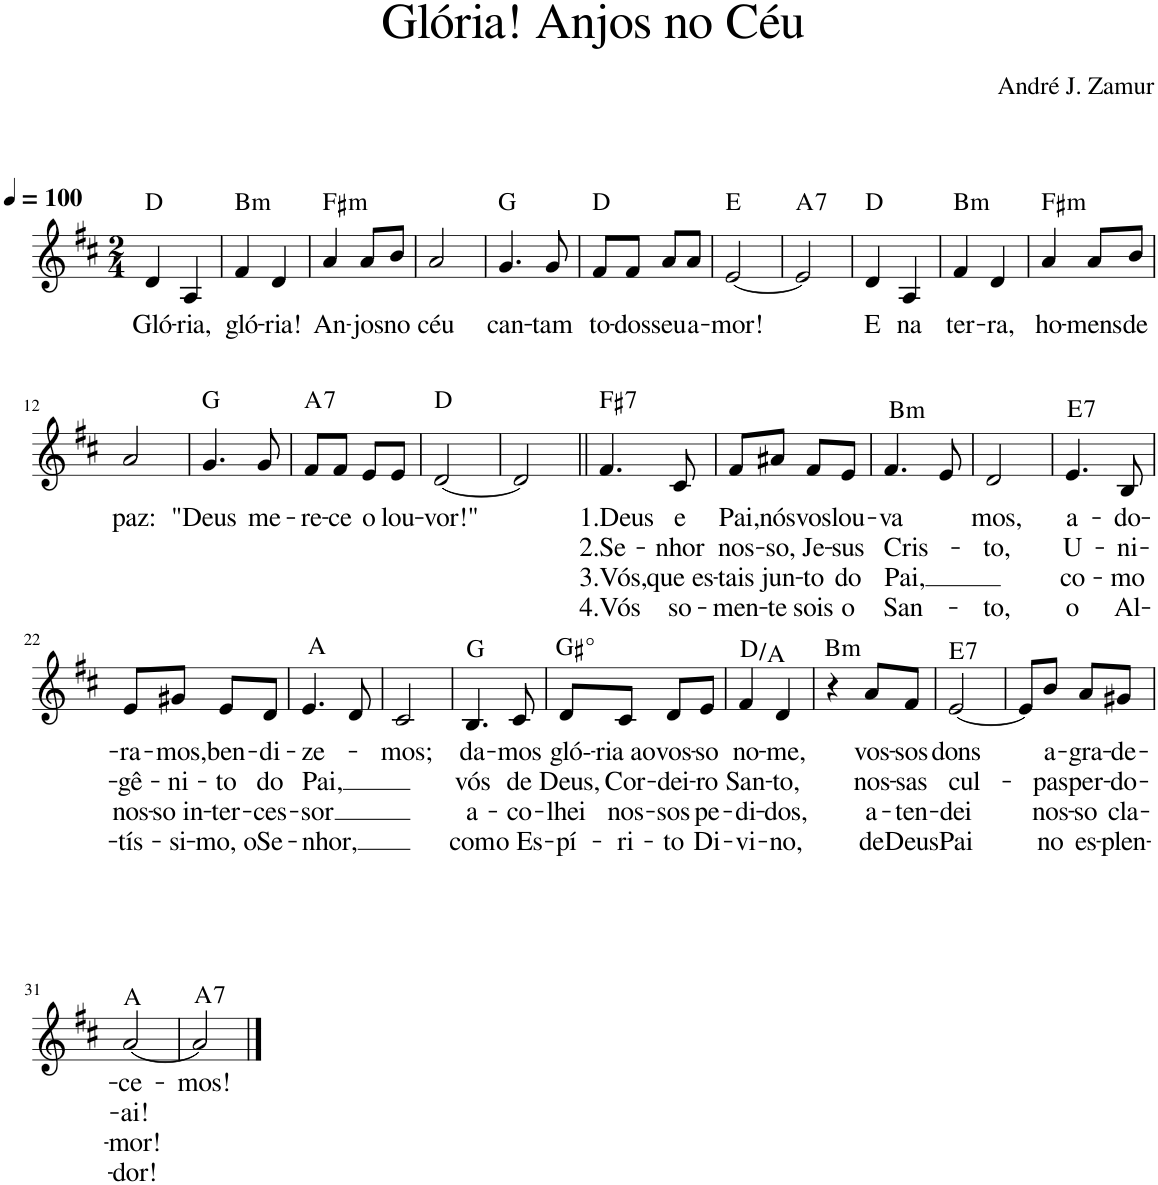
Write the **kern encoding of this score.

**kern	**text	**text	**text	**text	**harte
*part1	*part1	*part1	*part1	*part1	*part1
*staff1	*staff1	*staff1	*staff1	*staff1	*
*I"Voz	*	*	*	*	*
*I'Vo.	*	*	*	*	*
*clefG2	*	*	*	*	*
*k[f#c#]	*	*	*	*	*
*M2/4	*	*	*	*	*
*MM100	*	*	*	*	*
=1	=1	=1	=1	=1	=1
!	!LO:LY:b	!	!	!	!
4d/	Gló-	.	.	.	D:maj
!	!LO:LY:b	!	!	!	!
4A/	-ria,	.	.	.	.
=2	=2	=2	=2	=2	=2
!	!LO:LY:b	!	!	!	!LO:H:kt=m
4f#/	gló-	.	.	.	B:min
!	!LO:LY:b	!	!	!	!
4d/	-ria!	.	.	.	.
=3	=3	=3	=3	=3	=3
!	!LO:LY:b	!	!	!	!LO:H:kt=m
4a/	An-	.	.	.	F#:min
!	!LO:LY:b	!	!	!	!
8a/L	-jos	.	.	.	.
!	!LO:LY:b	!	!	!	!
8b/J	no	.	.	.	.
=4	=4	=4	=4	=4	=4
!	!LO:LY:b	!	!	!	!
2a/	céu	.	.	.	.
=5	=5	=5	=5	=5	=5
!	!LO:LY:b	!	!	!	!
4.g/	can-	.	.	.	G:maj
!	!LO:LY:b	!	!	!	!
8g/	-tam	.	.	.	.
=6	=6	=6	=6	=6	=6
!	!LO:LY:b	!	!	!	!
8f#/L	to-	.	.	.	D:maj
!	!LO:LY:b	!	!	!	!
8f#/J	-dos	.	.	.	.
!	!LO:LY:b	!	!	!	!
8a/L	seu	.	.	.	.
!	!LO:LY:b	!	!	!	!
8a/J	a-	.	.	.	.
=7	=7	=7	=7	=7	=7
!	!LO:LY:b	!	!	!	!
[2e/	-mor!	.	.	.	E:maj
=8	=8	=8	=8	=8	=8
!	!	!	!	!	!LO:H:kt=7
2e/]	.	.	.	.	A:7
=9	=9	=9	=9	=9	=9
!	!LO:LY:b	!	!	!	!
4d/	E	.	.	.	D:maj
!	!LO:LY:b	!	!	!	!
4A/	na	.	.	.	.
=10	=10	=10	=10	=10	=10
!	!LO:LY:b	!	!	!	!LO:H:kt=m
4f#/	ter-	.	.	.	B:min
!	!LO:LY:b	!	!	!	!
4d/	-ra,	.	.	.	.
=11	=11	=11	=11	=11	=11
!	!LO:LY:b	!	!	!	!LO:H:kt=m
4a/	ho-	.	.	.	F#:min
!	!LO:LY:b	!	!	!	!
8a/L	-mens	.	.	.	.
!	!LO:LY:b	!	!	!	!
8b/J	de	.	.	.	.
!!LO:LB:g=z
=12	=12	=12	=12	=12	=12
!	!LO:LY:b	!	!	!	!
2a/	paz:	.	.	.	.
=13	=13	=13	=13	=13	=13
!	!LO:LY:b	!	!	!	!
4.g/	"Deus	.	.	.	G:maj
!	!LO:LY:b	!	!	!	!
8g/	me-	.	.	.	.
=14	=14	=14	=14	=14	=14
!	!LO:LY:b	!	!	!	!LO:H:kt=7
8f#/L	-re-	.	.	.	A:7
!	!LO:LY:b	!	!	!	!
8f#/J	-ce	.	.	.	.
!	!LO:LY:b	!	!	!	!
8e/L	o	.	.	.	.
!	!LO:LY:b	!	!	!	!
8e/J	lou-	.	.	.	.
=15	=15	=15	=15	=15	=15
!	!LO:LY:b	!	!	!	!
[2d/	-vor!"	.	.	.	D:maj
=16	=16	=16	=16	=16	=16
2d/]	.	.	.	.	.
=17||	=17||	=17||	=17||	=17||	=17||
!	!LO:LY:b	!LO:LY:b	!LO:LY:b	!LO:LY:b	!LO:H:kt=7
4.f#/	1.Deus	2.Se-	3.Vós,	4.Vós	F#:7
!	!LO:LY:b	!LO:LY:b	!LO:LY:b	!LO:LY:b	!
8c#/	e	-nhor	que es-	so-	.
=18	=18	=18	=18	=18	=18
!	!LO:LY:b	!LO:LY:b	!LO:LY:b	!LO:LY:b	!
8f#/L	Pai,	nos-	-tais	-men-	.
!	!LO:LY:b	!LO:LY:b	!LO:LY:b	!LO:LY:b	!
8a#X/J	nós	-so,	jun-	-te	.
!	!LO:LY:b	!LO:LY:b	!LO:LY:b	!LO:LY:b	!
8f#/L	vos	Je-	-to	sois	.
!	!LO:LY:b	!LO:LY:b	!LO:LY:b	!LO:LY:b	!
8e/J	lou-	-sus	do	o	.
=19	=19	=19	=19	=19	=19
!	!LO:LY:b	!LO:LY:b	!LO:LY:b	!LO:LY:b	!LO:H:kt=m
4.f#/	-va	Cris-	Pai,	San-	B:min
8e/	.	.	.	.	.
=20	=20	=20	=20	=20	=20
!	!LO:LY:b	!LO:LY:b	!	!LO:LY:b	!
2d/	mos,	-to,	.	-to,	.
=21	=21	=21	=21	=21	=21
!	!LO:LY:b	!LO:LY:b	!LO:LY:b	!LO:LY:b	!LO:H:kt=7
4.e/	a-	U-	co-	o	E:7
!	!LO:LY:b	!LO:LY:b	!LO:LY:b	!LO:LY:b	!
8B/	-do-	-ni-	-mo	Al-	.
!!LO:LB:g=z
=22	=22	=22	=22	=22	=22
!	!LO:LY:b	!LO:LY:b	!LO:LY:b	!LO:LY:b	!
8e/L	-ra-	-gê-	nos-	-tís-	.
!	!LO:LY:b	!LO:LY:b	!LO:LY:b	!LO:LY:b	!
8g#X/J	-mos,	-ni-	-so in-	-si-	.
!	!LO:LY:b	!LO:LY:b	!LO:LY:b	!LO:LY:b	!
8e/L	ben-	-to	-ter-	-mo, o	.
!	!LO:LY:b	!LO:LY:b	!LO:LY:b	!LO:LY:b	!
8d/J	-di-	do	-ces-	Se-	.
=23	=23	=23	=23	=23	=23
!	!LO:LY:b	!LO:LY:b	!LO:LY:b	!LO:LY:b	!
4.e/	-ze-	Pai,	-sor	-nhor,	A:maj
8d/	.	.	.	.	.
=24	=24	=24	=24	=24	=24
!	!LO:LY:b	!	!	!	!
2c#/	mos;	.	.	.	.
=25	=25	=25	=25	=25	=25
!	!LO:LY:b	!LO:LY:b	!LO:LY:b	!LO:LY:b	!
4.B/	da-	vós	a-	com	G:maj
!	!LO:LY:b	!LO:LY:b	!LO:LY:b	!LO:LY:b	!
8c#/	-mos	de	-co-	o Es-	.
=26	=26	=26	=26	=26	=26
!	!LO:LY:b	!LO:LY:b	!LO:LY:b	!LO:LY:b	!LO:H:kt=°
8d/L	gló--	Deus,	-lhei	-pí-	.
!	!LO:LY:b	!LO:LY:b	!LO:LY:b	!LO:LY:b	!
8c#/J	-ria ao	Cor-	nos-	-ri-	.
!	!LO:LY:b	!LO:LY:b	!LO:LY:b	!LO:LY:b	!
8d/L	vos-	-dei-	-sos	-to	.
!	!LO:LY:b	!LO:LY:b	!LO:LY:b	!LO:LY:b	!
8e/J	-so	-ro	pe-	Di-	.
=27	=27	=27	=27	=27	=27
!	!LO:LY:b	!LO:LY:b	!LO:LY:b	!LO:LY:b	!
4f#/	no-	San-	-di-	-vi-	D:maj/5
!	!LO:LY:b	!LO:LY:b	!LO:LY:b	!LO:LY:b	!
4d/	-me,	-to,	-dos,	-no,	.
=28	=28	=28	=28	=28	=28
!	!	!	!	!	!LO:H:kt=m
4r	.	.	.	.	B:min
!	!LO:LY:b	!LO:LY:b	!LO:LY:b	!LO:LY:b	!
8a/L	vos-	nos-	a-	de	.
!	!LO:LY:b	!LO:LY:b	!LO:LY:b	!LO:LY:b	!
8f#/J	-sos	-sas	-ten-	Deus	.
=29	=29	=29	=29	=29	=29
!	!LO:LY:b	!LO:LY:b	!LO:LY:b	!LO:LY:b	!LO:H:kt=7
[2e/	dons	cul-	-dei	Pai	E:7
=30	=30	=30	=30	=30	=30
8e/L]	.	.	.	.	.
!	!LO:LY:b	!LO:LY:b	!LO:LY:b	!LO:LY:b	!
8b/J	a-	-pas	nos-	no	.
!	!LO:LY:b	!LO:LY:b	!LO:LY:b	!LO:LY:b	!
8a/L	-gra-	per-	-so	es-	.
!	!LO:LY:b	!LO:LY:b	!LO:LY:b	!LO:LY:b	!
8g#X/J	-de-	-do-	cla-	-plen-	.
!!LO:LB:g=z
=31	=31	=31	=31	=31	=31
!	!LO:LY:b	!LO:LY:b	!LO:LY:b	!LO:LY:b	!
[2a/	-ce-	-ai!	-mor!	-dor!	A:maj
=32	=32	=32	=32	=32	=32
!	!LO:LY:b	!	!	!	!LO:H:kt=7
2a/]	-mos!	.	.	.	A:7
==	==	==	==	==	==
*-	*-	*-	*-	*-	*-
